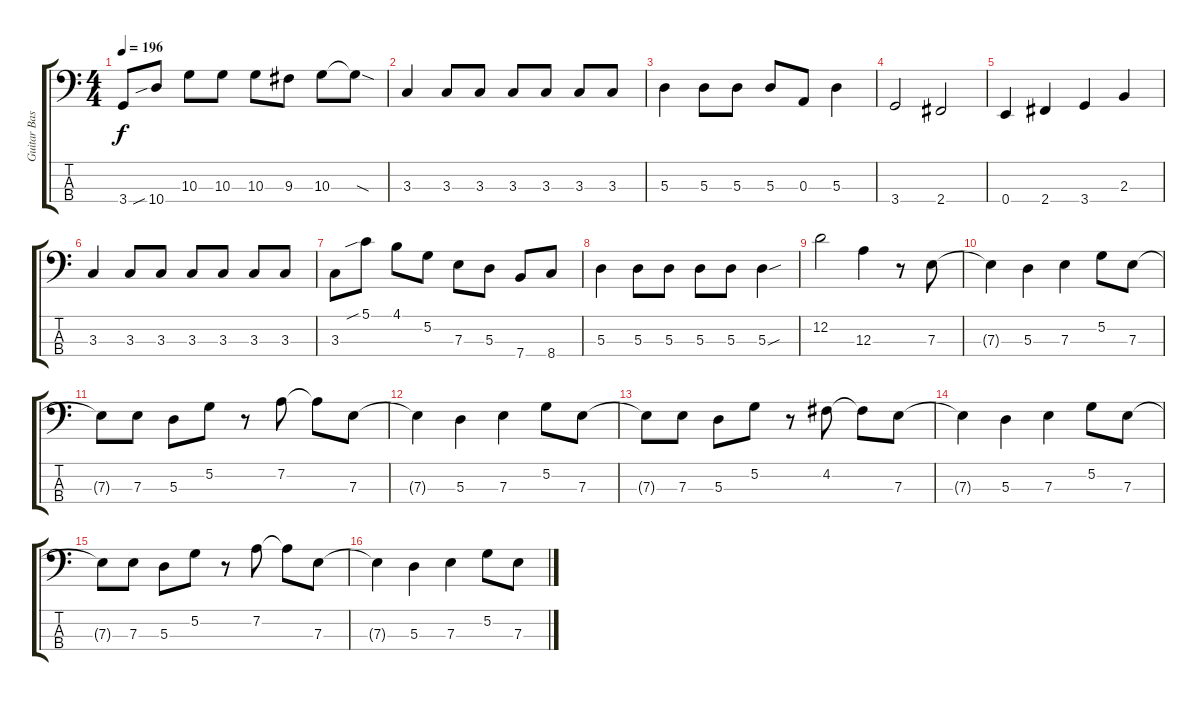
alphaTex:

\track ("Guitar Bass" "Guitar Bas") {instrument electricbassfinger}
\staff {score tabs}
\tuning (G2 D2 A1 E1) {hide}
\ts (4 4)
\tempo 196
\clef f4
\ks c
3.4.8{dy f} 10.4{sib}.8 10.3.8 10.3.8 10.3.8 9.3.8 10.3.8 10.3{sod t}.8 |
3.3.4 3.3.8 3.3.8 3.3.8 3.3.8 3.3.8 3.3.8 |
5.3.4 5.3.8 5.3.8 5.3.8 0.3.8 5.3.4 |
3.4.2 2.4.2 |
0.4.4 2.4.4 3.4.4 2.3.4 |
3.3.4 3.3.8 3.3.8 3.3.8 3.3.8 3.3.8 3.3.8 |
3.3.8 5.1{sib}.8 4.1.8 5.2.8 7.3.8 5.3.8 7.4.8 8.4.8 |
5.3.4 5.3.8 5.3.8 5.3.8 5.3.8 5.3{sou}.4 |
12.2.2 12.3.4 r.8 7.3.8 |
7.3{t}.4 5.3.4 7.3.4 5.2.8 7.3.8 |
7.3{t}.8 7.3.8 5.3.8 5.2.8 r.8 7.2.8 7.2{t}.8 7.3.8 |
7.3{t}.4 5.3.4 7.3.4 5.2.8 7.3.8 |
7.3{t}.8 7.3.8 5.3.8 5.2.8 r.8 4.2.8 4.2{t}.8 7.3.8 |
7.3{t}.4 5.3.4 7.3.4 5.2.8 7.3.8 |
7.3{t}.8 7.3.8 5.3.8 5.2.8 r.8 7.2.8 7.2{t}.8 7.3.8 |
7.3{t}.4 5.3.4 7.3.4 5.2.8 7.3.8
